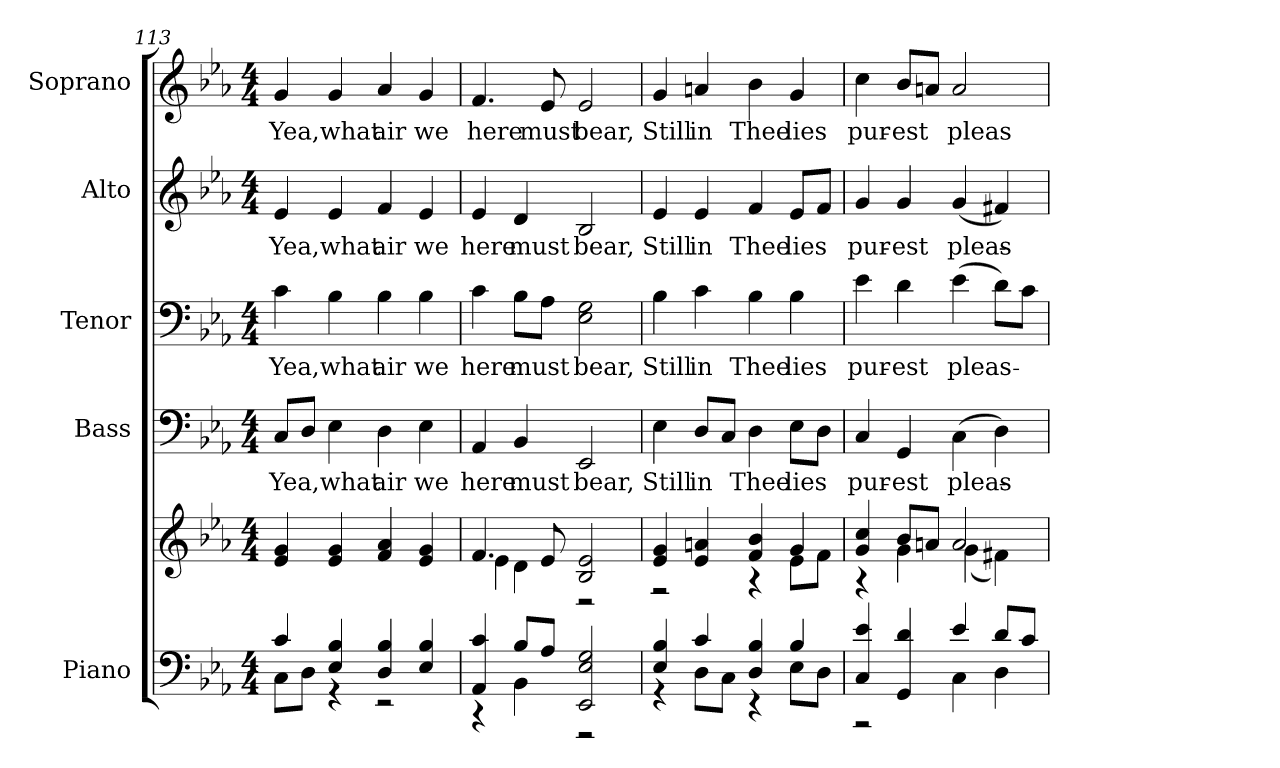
**kern	**kern	**kern	**text	**kern	**text	**kern	**text	**kern	**text
*part5	*part5	*part4	*part4	*part3	*part3	*part2	*part2	*part1	*part1
*staff6	*staff5	*staff4	*staff4	*staff3	*staff3	*staff2	*staff2	*staff1	*staff1
*I"Piano	*	*I"Bass	*	*I"Tenor	*	*I"Alto	*	*I"Soprano	*
*I'Pno.	*	*I'B.	*	*I'T.	*	*I'A.	*	*I'S.	*
!!LO:PB:g=z
*clefF4	*clefG2	*clefF4	*	*clefF4	*	*clefG2	*	*clefG2	*
*k[b-e-a-]	*k[b-e-a-]	*k[b-e-a-]	*	*k[b-e-a-]	*	*k[b-e-a-]	*	*k[b-e-a-]	*
*E-:	*E-:	*E-:	*	*E-:	*	*E-:	*	*E-:	*
*M4/4	*M4/4	*M4/4	*	*M4/4	*	*M4/4	*	*M4/4	*
=113	=113	=113	=113	=113	=113	=113	=113	=113	=113
*^	*	*	*	*	*	*	*	*	*
!	!	!	!	!LO:LY:b:color=#000000	!	!	!	!	!	!
!	!	!	!	!	!	!LO:LY:b:color=#000000	!	!	!	!
!	!	!	!	!	!	!	!	!LO:LY:b:color=#000000	!	!
!	!	!	!	!	!	!	!	!	!	!LO:LY:b:color=#000000
4ci/	8Ci\L	4e-i/ 4gi	8Ci/L	Yea,	4ci\	Yea,	4e-i/	Yea,	4gi/	Yea,
.	8Di\J	.	8Di/J	.	.	.	.	.	.	.
!	!	!	!	!LO:LY:b:color=#000000	!	!	!	!	!	!
!	!	!	!	!	!	!LO:LY:b:color=#000000	!	!	!	!
!	!	!	!	!	!	!	!	!LO:LY:b:color=#000000	!	!
!	!	!	!	!	!	!	!	!	!	!LO:LY:b:color=#000000
4E-i/ 4B-i	4r	4e-i/ 4gi	4E-i\	what	4B-i\	what	4e-i/	what	4gi/	what
!	!	!	!	!LO:LY:b:color=#000000	!	!	!	!	!	!
!	!	!	!	!	!	!LO:LY:b:color=#000000	!	!	!	!
!	!	!	!	!	!	!	!	!LO:LY:b:color=#000000	!	!
!	!	!	!	!	!	!	!	!	!	!LO:LY:b:color=#000000
4Di/ 4B-i	2r	4fi/ 4a-i	4Di\	air	4B-i\	air	4fi/	air	4a-i/	air
!	!	!	!	!LO:LY:b:color=#000000	!	!	!	!	!	!
!	!	!	!	!	!	!LO:LY:b:color=#000000	!	!	!	!
!	!	!	!	!	!	!	!	!LO:LY:b:color=#000000	!	!
!	!	!	!	!	!	!	!	!	!	!LO:LY:b:color=#000000
4E-i/ 4B-i	.	4e-i/ 4gi	4E-i\	we	4B-i\	we	4e-i/	we	4gi/	we
=114	=114	=114	=114	=114	=114	=114	=114	=114	=114	=114
*	*	*^	*	*	*	*	*	*	*	*
!	!	!	!	!	!LO:LY:b:color=#000000	!	!	!	!	!	!
!	!	!	!	!	!	!	!LO:LY:b:color=#000000	!	!	!	!
!	!	!	!	!	!	!	!	!	!LO:LY:b:color=#000000	!	!
!	!	!	!	!	!	!	!	!	!	!	!LO:LY:b:color=#000000
4AA-i/ 4ci	4r	4.fi/	4e-i\	4AA-i/	here	4ci\	here	4e-i/	here	4.fi/	here
!	!	!	!	!	!LO:LY:b:color=#000000	!	!	!	!	!	!
!	!	!	!	!	!	!	!LO:LY:b:color=#000000	!	!	!	!
!	!	!	!	!	!	!	!	!	!LO:LY:b:color=#000000	!	!
8B-i/L	4BB-i\	.	4di\	4BB-i/	must	8B-i\L	must	4di/	must	.	.
!	!	!	!	!	!	!	!	!	!	!	!LO:LY:b:color=#000000
8A-i/J	.	8e-i/	.	.	.	8A-i\J	.	.	.	8e-i/	must
!	!	!	!	!	!LO:LY:b:color=#000000	!	!	!	!	!	!
!	!	!	!	!	!	!	!LO:LY:b:color=#000000	!	!	!	!
!	!	!	!	!	!	!	!	!	!LO:LY:b:color=#000000	!	!
!	!	!	!	!	!	!	!	!	!	!	!LO:LY:b:color=#000000
2EE-i/ 2E-i 2Gi	2r	2B-i/ 2e-i	2r	2EE-i/	bear,	2E-i\ 2Gi	bear,	2B-i/	bear,	2e-i/	bear,
!!LO:PB:g=z
=115	=115	=115	=115	=115	=115	=115	=115	=115	=115	=115	=115
!	!	!	!	!	!LO:LY:b:color=#000000	!	!	!	!	!	!
!	!	!	!	!	!	!	!LO:LY:b:color=#000000	!	!	!	!
!	!	!	!	!	!	!	!	!	!LO:LY:b:color=#000000	!	!
!	!	!	!	!	!	!	!	!	!	!	!LO:LY:b:color=#000000
4E-i/ 4B-i	4r	4e-i/ 4gi	2r	4E-i\	Still	4B-i\	Still	4e-i/	Still	4gi/	Still
!	!	!	!	!	!LO:LY:b:color=#000000	!	!	!	!	!	!
!	!	!	!	!	!	!	!LO:LY:b:color=#000000	!	!	!	!
!	!	!	!	!	!	!	!	!	!LO:LY:b:color=#000000	!	!
!	!	!	!	!	!	!	!	!	!	!	!LO:LY:b:color=#000000
4ci/	8Di\L	4e-i/ 4ani	.	8Di/L	in	4ci\	in	4e-i/	in	4ani/	in
.	8Ci\J	.	.	8Ci/J	.	.	.	.	.	.	.
!	!	!	!	!	!LO:LY:b:color=#000000	!	!	!	!	!	!
!	!	!	!	!	!	!	!LO:LY:b:color=#000000	!	!	!	!
!	!	!	!	!	!	!	!	!	!LO:LY:b:color=#000000	!	!
!	!	!	!	!	!	!	!	!	!	!	!LO:LY:b:color=#000000
4Di/ 4B-i	4r	4fi/ 4b-i	4r	4Di\	Thee	4B-i\	Thee	4fi/	Thee	4b-i\	Thee
!	!	!	!	!	!LO:LY:b:color=#000000	!	!	!	!	!	!
!	!	!	!	!	!	!	!LO:LY:b:color=#000000	!	!	!	!
!	!	!	!	!	!	!	!	!	!LO:LY:b:color=#000000	!	!
!	!	!	!	!	!	!	!	!	!	!	!LO:LY:b:color=#000000
4B-i/	8E-i\L	4gi/	8e-i\L	8E-i\L	lies	4B-i\	lies	8e-i/L	lies	4gi/	lies
.	8Di\J	.	8fi\J	8Di\J	.	.	.	8fi/J	.	.	.
=116	=116	=116	=116	=116	=116	=116	=116	=116	=116	=116	=116
!	!	!	!	!	!LO:LY:b:color=#000000	!	!	!	!	!	!
!	!	!	!	!	!	!	!LO:LY:b:color=#000000	!	!	!	!
!	!	!	!	!	!	!	!	!	!LO:LY:b:color=#000000	!	!
!	!	!	!	!	!	!	!	!	!	!	!LO:LY:b:color=#000000
4Ci/ 4e-i	2r	4gi/ 4cci	4r	4Ci/	pur-	4e-i\	pur-	4gi/	pur-	4cci\	pur-
!	!	!	!	!	!LO:LY:b:color=#000000	!	!	!	!	!	!
!	!	!	!	!	!	!	!LO:LY:b:color=#000000	!	!	!	!
!	!	!	!	!	!	!	!	!	!LO:LY:b:color=#000000	!	!
!	!	!	!	!	!	!	!	!	!	!	!LO:LY:b:color=#000000
4GGi/ 4di	.	8b-i/L	4gi\	4GGi/	-est	4di\	-est	4gi/	-est	8b-i/L	-est
.	.	8ani/J	.	.	.	.	.	.	.	8ani/J	.
!	!	!	!	!	!LO:LY:b:color=#000000	!	!	!	!	!	!
!	!	!	!	!	!	!	!LO:LY:b:color=#000000	!	!	!	!
!	!	!	!	!	!	!	!	!	!LO:LY:b:color=#000000	!	!
!	!	!	!	!	!	!	!	!	!	!	!LO:LY:b:color=#000000
4e-i/	4Ci\	2ai/	(4gi\	(4Ci\	pleas-	(4e-i\	pleas-	(4gi/	pleas-	2ai/	pleas-
8di/L	4Di\	.	4f#Xi\)	4Di\)	.	8di\L)	.	4f#Xi/)	.	.	.
8ci/J	.	.	.	.	.	8ci\J	.	.	.	.	.
*v	*v	*	*	*	*	*	*	*	*	*	*
*	*v	*v	*	*	*	*	*	*	*	*
=	=	=	=	=	=	=	=	=	=
*-	*-	*-	*-	*-	*-	*-	*-	*-	*-
